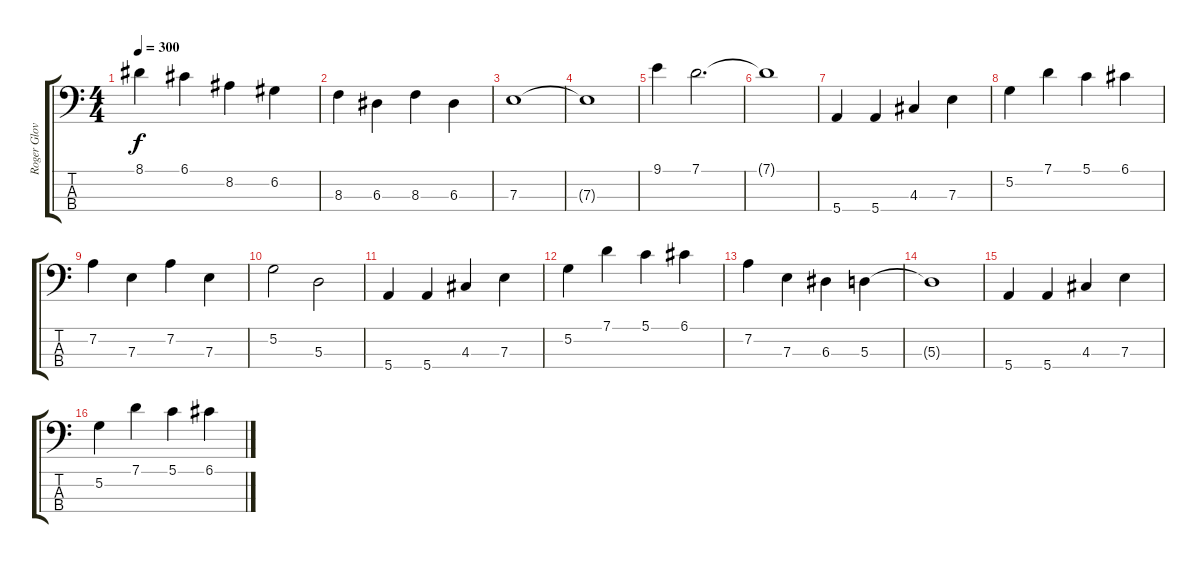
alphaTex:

\track ("Roger Glover" "Roger Glov") {instrument electricbasspick}
\staff {score tabs}
\tuning (G2 D2 A1 E1) {hide}
\ts (4 4)
\tempo 300
\clef f4
\ks c
8.1.4{dy f} 6.1.4 8.2.4 6.2.4 |
8.3.4 6.3.4 8.3.4 6.3.4 |
7.3.1 |
7.3{t}.1 |
9.1.4 7.1.2{d} |
7.1{t}.1 |
5.4.4 5.4.4 4.3.4 7.3.4 |
5.2.4 7.1.4 5.1.4 6.1.4 |
7.2.4 7.3.4 7.2.4 7.3.4 |
5.2.2 5.3.2 |
5.4.4 5.4.4 4.3.4 7.3.4 |
5.2.4 7.1.4 5.1.4 6.1.4 |
7.2.4 7.3.4 6.3.4 5.3.4 |
5.3{t}.1 |
5.4.4 5.4.4 4.3.4 7.3.4 |
5.2.4 7.1.4 5.1.4 6.1.4
